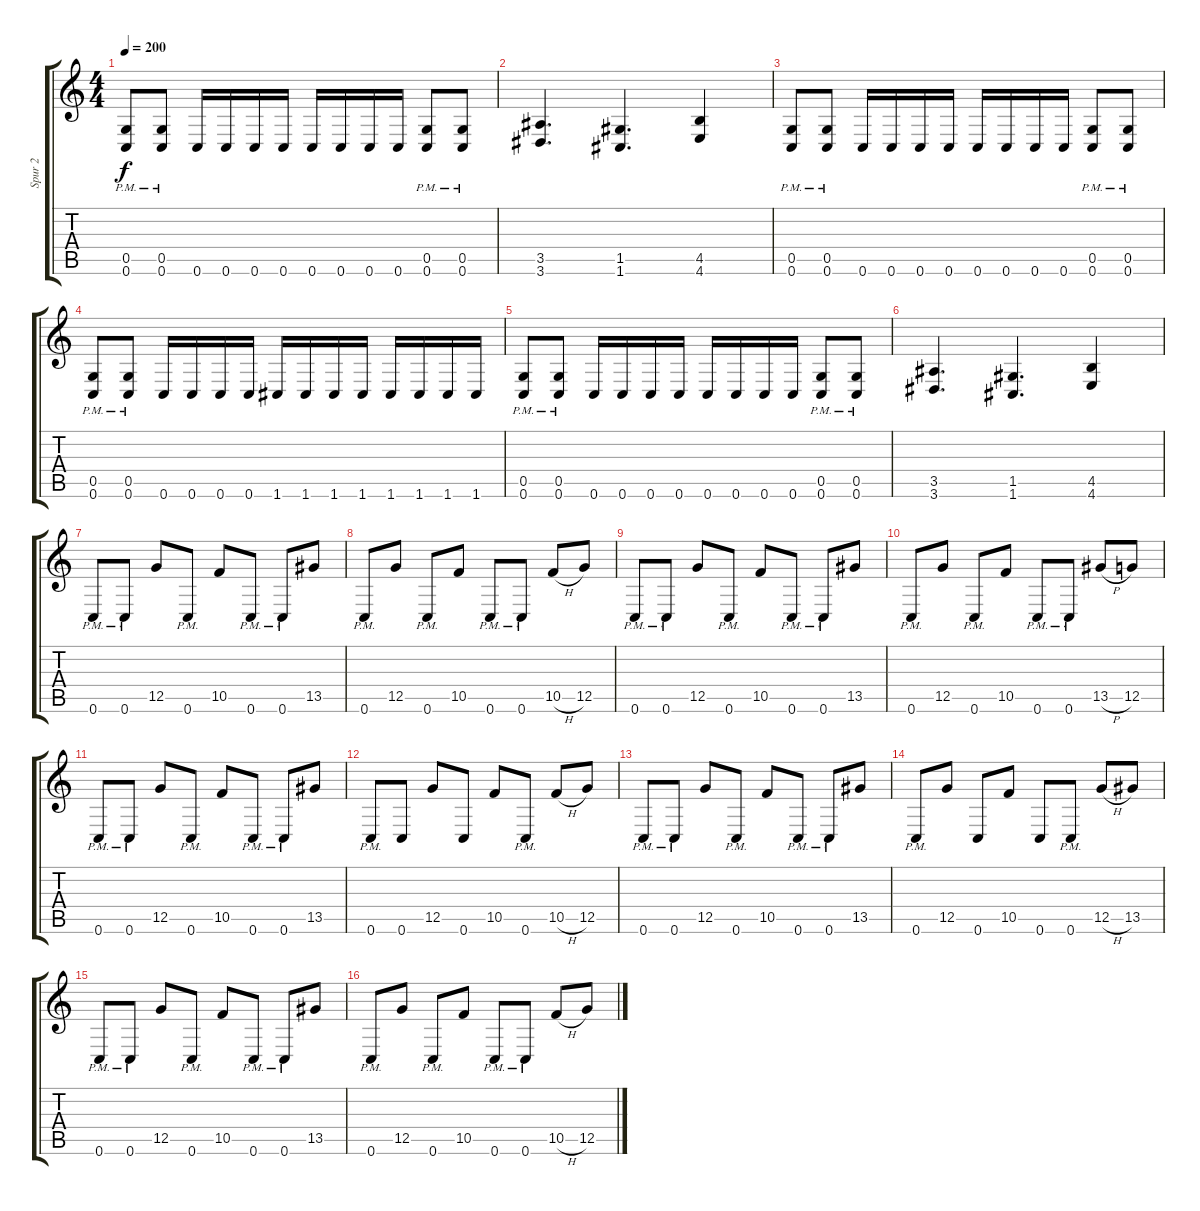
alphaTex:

\track ("Spur 2" "Spur 2") {instrument distortionguitar}
\staff {score tabs}
\tuning (D4 A3 F3 C3 G2 C2) {hide}
\ts (4 4)
\tempo 200
\clef g2
\ks c
(0.5{pm} 0.6{pm}).8{dy f} (0.5{pm} 0.6{pm}).8 0.6.16 0.6.16 0.6.16 0.6.16 0.6.16 0.6.16 0.6.16 0.6.16 (0.5{pm} 0.6{pm}).8 (0.5{pm} 0.6{pm}).8 |
(3.5 3.6).4{d} (1.5 1.6).4{d} (4.5 4.6).4 |
(0.5{pm} 0.6{pm}).8 (0.5{pm} 0.6{pm}).8 0.6.16 0.6.16 0.6.16 0.6.16 0.6.16 0.6.16 0.6.16 0.6.16 (0.5{pm} 0.6{pm}).8 (0.5{pm} 0.6{pm}).8 |
(0.5{pm} 0.6{pm}).8 (0.5{pm} 0.6{pm}).8 0.6.16 0.6.16 0.6.16 0.6.16 1.6.16 1.6.16 1.6.16 1.6.16 1.6.16 1.6.16 1.6.16 1.6.16 |
(0.5{pm} 0.6{pm}).8 (0.5{pm} 0.6{pm}).8 0.6.16 0.6.16 0.6.16 0.6.16 0.6.16 0.6.16 0.6.16 0.6.16 (0.5{pm} 0.6{pm}).8 (0.5{pm} 0.6{pm}).8 |
(3.5 3.6).4{d} (1.5 1.6).4{d} (4.5 4.6).4 |
0.6{pm}.8 0.6{pm}.8 12.5.8 0.6{pm}.8 10.5.8 0.6{pm}.8 0.6{pm}.8 13.5.8 |
0.6{pm}.8 12.5.8 0.6{pm}.8 10.5.8 0.6{pm}.8 0.6{pm}.8 10.5{h}.8 12.5.8 |
0.6{pm}.8 0.6{pm}.8 12.5.8 0.6{pm}.8 10.5.8 0.6{pm}.8 0.6{pm}.8 13.5.8 |
0.6{pm}.8 12.5.8 0.6{pm}.8 10.5.8 0.6{pm}.8 0.6{pm}.8 13.5{h}.8 12.5.8 |
0.6{pm}.8 0.6{pm}.8 12.5.8 0.6{pm}.8 10.5.8 0.6{pm}.8 0.6{pm}.8 13.5.8 |
0.6{pm}.8 0.6.8 12.5.8 0.6.8 10.5.8 0.6{pm}.8 10.5{h}.8 12.5.8 |
0.6{pm}.8 0.6{pm}.8 12.5.8 0.6{pm}.8 10.5.8 0.6{pm}.8 0.6{pm}.8 13.5.8 |
0.6{pm}.8 12.5.8 0.6.8 10.5.8 0.6.8 0.6{pm}.8 12.5{h}.8 13.5.8 |
0.6{pm}.8 0.6{pm}.8 12.5.8 0.6{pm}.8 10.5.8 0.6{pm}.8 0.6{pm}.8 13.5.8 |
0.6{pm}.8 12.5.8 0.6{pm}.8 10.5.8 0.6{pm}.8 0.6{pm}.8 10.5{h}.8 12.5.8
